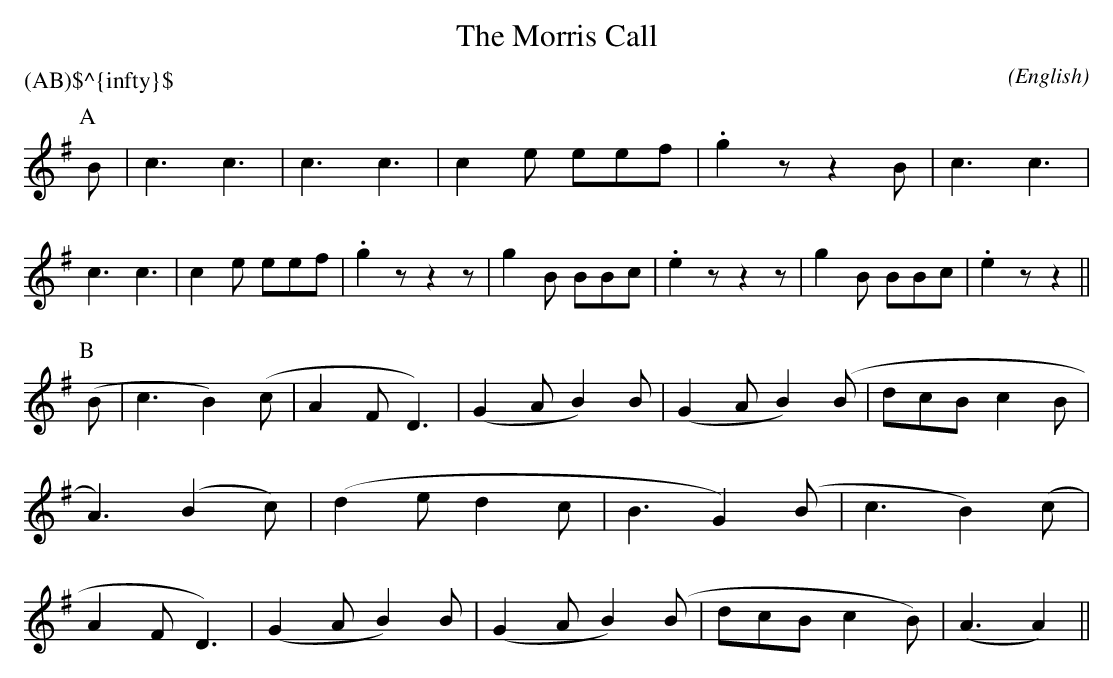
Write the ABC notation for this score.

X:1
T:The Morris Call
C:
O:English
P:(AB)$^{\infty}$
K:G
P:A
 B | c3   c3     |  c3   c3    |  c2 e eef   | .g2 z z2  \
 B | c3   c3     |  c3   c3    |  c2 e eef   | .g2 z z2  \
 z | g2 B BBc    | .e2 z z2 z  |  g2 B BBc   | .e2 z z2  ||
P:B
(B | c3   B2) (c |  A2 F D3)   | (G2 A B2) B | (G2 A B2) \
(B | dcB  c2   B |  A3) (B2 c) | (d2 e d2  c |  B3   G2) \
(B | c3   B2) (c |  A2 F D3)   | (G2 A B2) B | (G2 A B2) \
(B | dcB  c2   B)|  (A3  A2)   ||
